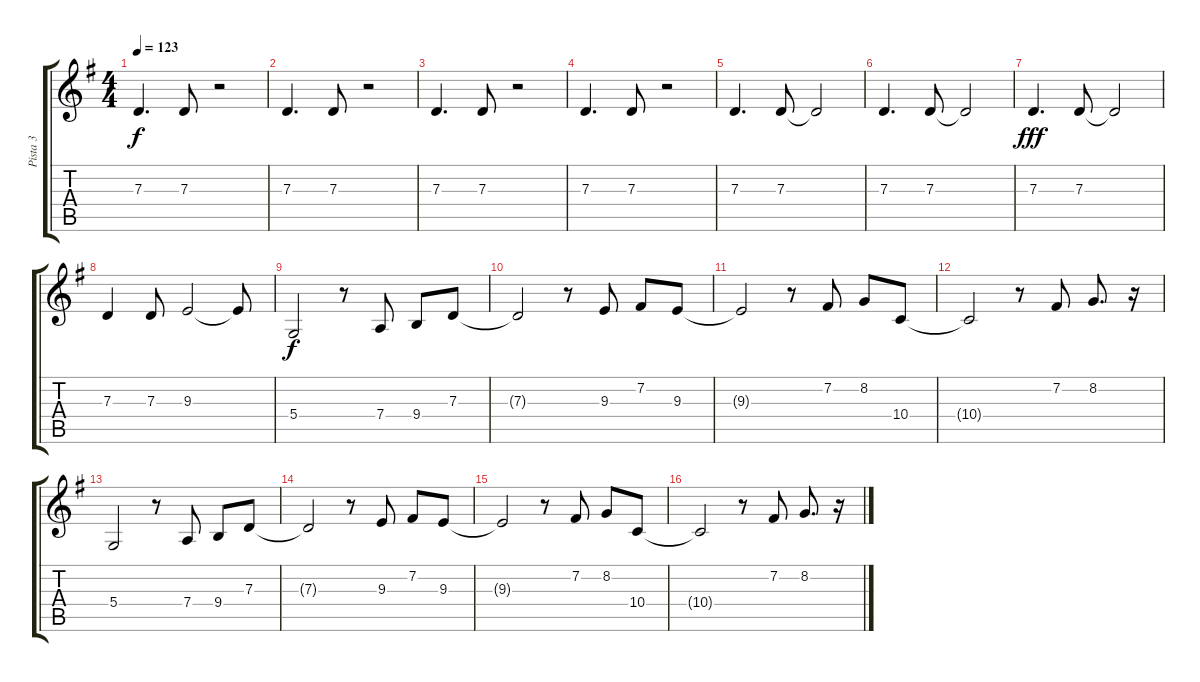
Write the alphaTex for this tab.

\track ("Pista 3" "Pista 3") {instrument clarinet}
\staff {score tabs}
\tuning (E4 B3 G3 D3 A2 E2) {hide}
\ts (4 4)
\tempo 123
\clef g2
\ks g
7.3.4{d dy f} 7.3.8 r.2 |
7.3.4{d} 7.3.8 r.2 |
7.3.4{d} 7.3.8 r.2 |
7.3.4{d} 7.3.8 r.2 |
7.3.4{d} 7.3.8 7.3{t}.2 |
7.3.4{d} 7.3.8 7.3{t}.2 |
7.3.4{d dy fff} 7.3.8 7.3{t}.2 |
7.3.4 7.3.8 9.3.2 9.3{t}.8 |
5.4.2{dy f} r.8 7.4.8 9.4.8 7.3.8 |
7.3{t}.2 r.8 9.3.8 7.2.8 9.3.8 |
9.3{t}.2 r.8 7.2.8 8.2.8 10.4.8 |
10.4{t}.2 r.8 7.2.8 8.2.8{d} r.16 |
5.4.2 r.8 7.4.8 9.4.8 7.3.8 |
7.3{t}.2 r.8 9.3.8 7.2.8 9.3.8 |
9.3{t}.2 r.8 7.2.8 8.2.8 10.4.8 |
10.4{t}.2 r.8 7.2.8 8.2.8{d} r.16
